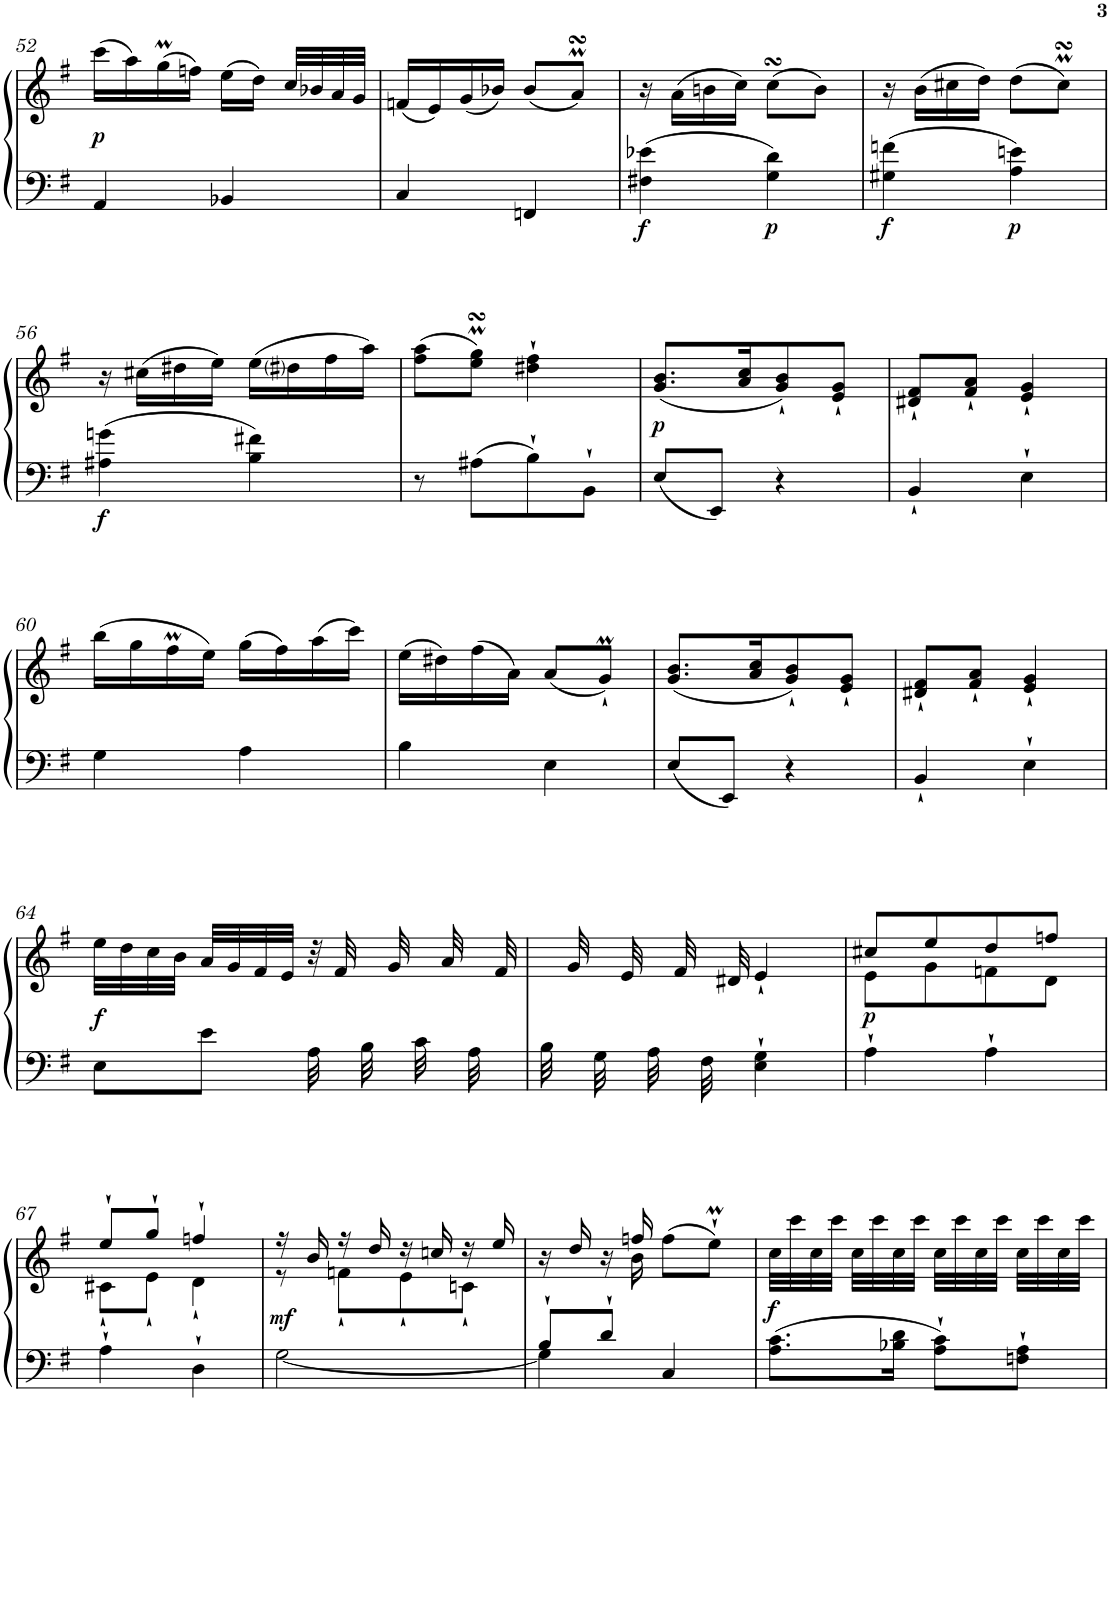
**kern	**kern	**dynam
*part1	*part1	*part1
*staff2	*staff1	*staff1/2
*I"Фортепиано	*	*
!!LO:PB:g=z
*clefF4	*clefG2	*
*k[f#]	*k[f#]	*
*G:	*G:	*
*M2/4	*M2/4	*
=52	=52	=52
!	!	!LO:DY:b
4AA/	(>16ccc\LL	p
.	16aa\)	.
.	(>16ggM\	.
.	16ffn\JJ)	.
4BB-X/	(>16ee\LL	.
.	16dd\JJ)	.
.	32cc/LLL	.
.	32b-X/	.
.	32a/	.
.	32g/JJJ	.
=53	=53	=53
4C/	(<16fn/LL	.
.	16e/)	.
.	(<16g/	.
.	16b-X/JJ)	.
4FFn/	(<8b-/L	.
.	8aMsSSS/J)	.
=54	=54	=54
!	!	!LO:DY:b=2
4F#X\ 4e-X\	16r	f
.	(>16a\LL	.
.	16bn\	.
.	16cc\JJ)	.
!	!	!LO:DY:b=2
4G\ 4d\	(>8ccsSSs\L	p
.	8b\J)	.
=55	=55	=55
!	!	!LO:DY:b=2
4G#X\ 4fn\	16r	f
.	(>16b\LL	.
.	16cc#X\	.
.	16dd\JJ)	.
!	!	!LO:DY:b=2
4A\ 4en\	(>8dd\L	p
.	8cc#msSsS\J)	.
!!LO:LB:g=z
=56	=56	=56
!	!	!LO:DY:b=2
4A#X\ 4gn\	16r	f
.	(>16cc#X\LL	.
.	16dd#X\	.
.	16ee\JJ)	.
4B\ 4f#X\	(>16ee\LL	.
.	16dd#i\	.
.	16ff#\	.
.	16aa\JJ)	.
=57	=57	=57
8r	(>8ff#\ 8aa\L	.
8A#X\L	8ee\sSSSM 8gg\sSSSMJ)	.
8B`\	4dd#X\` 4ff#\`	.
8BB`\J	.	.
=58	=58	=58
!	!	!LO:DY:b
8E/L	(<8.g/ 8.b/L	p
8EE/J	.	.
.	16a/ 16cc/K	.
4r	8g/` 8b/`)	.
.	8e/` 8g/`J	.
=59	=59	=59
4BB`/	8d#X/` 8f#/`L	.
.	8f#/` 8a/`J	.
4E`\	4e/` 4g/`	.
!!LO:LB:g=z
=60	=60	=60
4G\	(>16bb\LL	.
.	16gg\	.
.	16ff#m\	.
.	16ee\JJ)	.
4A\	(>16gg\LL	.
.	16ff#\)	.
.	(>16aa\	.
.	16ccc\JJ)	.
=61	=61	=61
4B\	(>16ee\LL	.
.	16dd#X\)	.
.	(>16ff#\	.
.	16a\JJ)	.
4E\	(<8a/L	.
.	8gM`/J)	.
=62	=62	=62
8E/L	(<8.g/ 8.b/L	.
8EE/J	.	.
.	16a/ 16cc/K	.
4r	8g/` 8b/`)	.
.	8e/` 8g/`J	.
=63	=63	=63
4BB`/	8d#X/` 8f#/`L	.
.	8f#/` 8a/`J	.
4E`\	4e/` 4g/`	.
!!LO:LB:g=z
=64	=64	=64
!	!	!LO:DY:b
8E\L	32ee\LLL	f
.	32dd\	.
.	32cc\	.
.	32b\JJJ	.
8e\J	32a/LLL	.
.	32g/	.
.	32f#/	.
.	32e/JJJ	.
32A\	32r	.
32ryy	32f#/	.
32B\	32ryy	.
32ryy	32g/	.
32c\	32ryy	.
32ryy	32a/	.
32A\	32ryy	.
32ryy	32f#/	.
=65	=65	=65
32B\	32ryy	.
32ryy	32g/	.
32G\	32ryy	.
32ryy	32e/	.
32A\	32ryy	.
32ryy	32f#/	.
32F#\	32ryy	.
32ryy	32d#X/	.
4E\` 4G\`	4e`/	.
=66	=66	=66
*	*^	*
!	!	!	!LO:DY:b
4A`\	8cc#X/L	8e\L	p
.	8ee/	8g\	.
4A`\	8dd/	8fn\	.
.	8ffn/J	8d\J	.
!!LO:LB:g=z	!!
=67	=67	=67	=67
4A`\	8ee`/L	8c#X`\L	.
.	8gg`/J	8e`\J	.
4D`\	4ffn`/	4d`\	.
=68	=68	=68	=68
!	!	!	!LO:DY:b
[2G\	16r	8r	mf
.	16b/	.	.
.	16r	8fn`\L	.
.	16dd/	.	.
.	16r	8e`\	.
.	16ccn/	.	.
.	16r	8cn`\J	.
.	16ee/	.	.
=69	=69	=69	=69
*^	*	*	*
4G\]	8B`/L	16r	8.ryy	.
.	.	16dd/	.	.
.	8d`/J	16r	.	.
.	.	16ffn/	16b\	.
4C/	4ryy	(>8ff\L	4ryy	.
.	.	8eeM`\J)	.	.
*v	*v	*	*	*
*	*v	*v	*
=70	=70	=70
!	!	!LO:DY:b
8.A\ 8.c\L	32cc\LLL	f
.	32ccc\	.
.	32cc\	.
.	32ccc\JJJ	.
.	32cc\LLL	.
.	32ccc\	.
16B-X\ 16d\Jk	32cc\	.
.	32ccc\JJJ	.
8A\` 8c\`L	32cc\LLL	.
.	32ccc\	.
.	32cc\	.
.	32ccc\JJJ	.
8Fn\` 8A\`J	32cc\LLL	.
.	32ccc\	.
.	32cc\	.
.	32ccc\JJJ	.
=	=	=
*-	*-	*-
